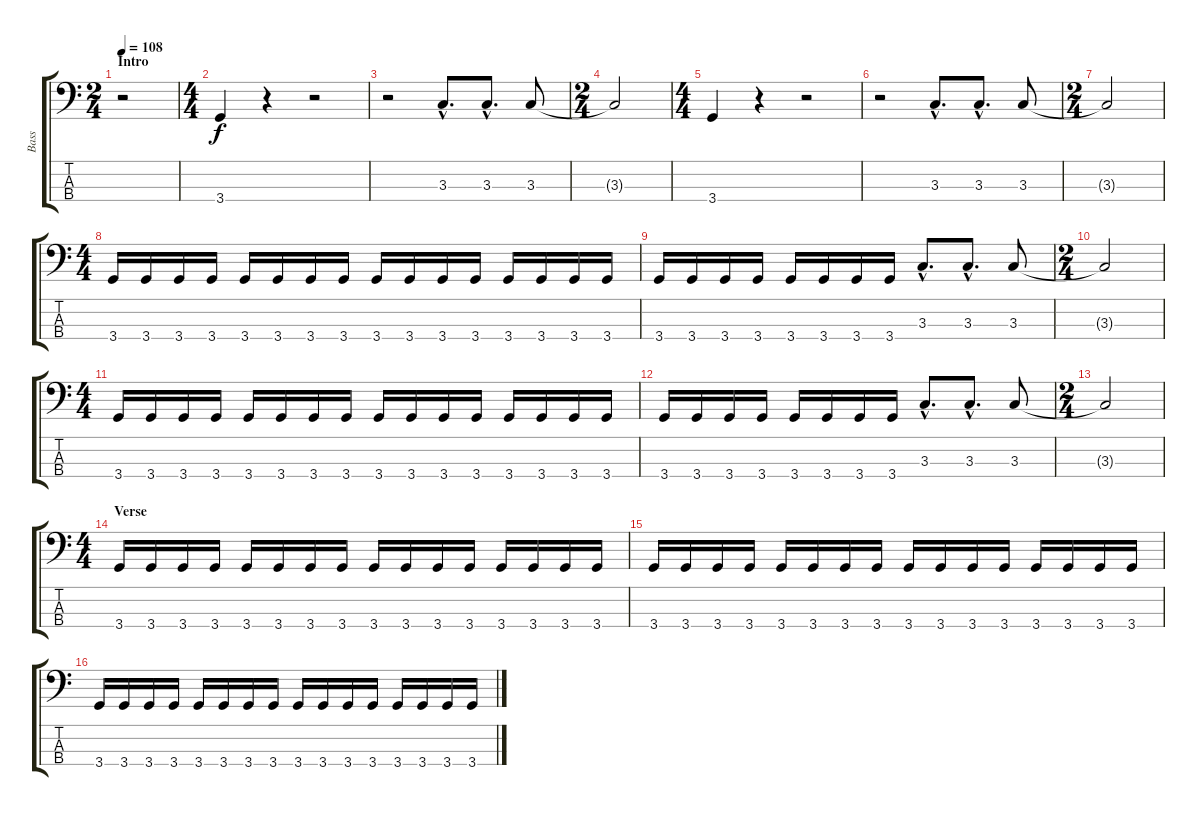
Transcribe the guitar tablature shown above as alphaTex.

\track ("Bass" "Bass") {instrument electricbasspick}
\staff {score tabs}
\tuning (G2 D2 A1 E1) {hide}
\ts (2 4)
\section ("" "Intro")
\tempo 108
\clef f4
\ks c
r.2{dy f instrument electricbasspick} |
\ts (4 4)
3.4.4 r.4 r.2 |
r.2 3.3{hac}.8{d} 3.3{hac}.8{d} 3.3.8 |
\ts (2 4)
3.3{t}.2 |
\ts (4 4)
3.4.4 r.4 r.2 |
r.2 3.3{hac}.8{d} 3.3{hac}.8{d} 3.3.8 |
\ts (2 4)
3.3{t}.2 |
\ts (4 4)
3.4.16 3.4.16 3.4.16 3.4.16 3.4.16 3.4.16 3.4.16 3.4.16 3.4.16 3.4.16 3.4.16 3.4.16 3.4.16 3.4.16 3.4.16 3.4.16 |
3.4.16 3.4.16 3.4.16 3.4.16 3.4.16 3.4.16 3.4.16 3.4.16 3.3{hac}.8{d} 3.3{hac}.8{d} 3.3.8 |
\ts (2 4)
3.3{t}.2 |
\ts (4 4)
3.4.16 3.4.16 3.4.16 3.4.16 3.4.16 3.4.16 3.4.16 3.4.16 3.4.16 3.4.16 3.4.16 3.4.16 3.4.16 3.4.16 3.4.16 3.4.16 |
3.4.16 3.4.16 3.4.16 3.4.16 3.4.16 3.4.16 3.4.16 3.4.16 3.3{hac}.8{d} 3.3{hac}.8{d} 3.3.8 |
\ts (2 4)
3.3{t}.2 |
\ts (4 4)
\section ("" "Verse")
3.4.16 3.4.16 3.4.16 3.4.16 3.4.16 3.4.16 3.4.16 3.4.16 3.4.16 3.4.16 3.4.16 3.4.16 3.4.16 3.4.16 3.4.16 3.4.16 |
3.4.16 3.4.16 3.4.16 3.4.16 3.4.16 3.4.16 3.4.16 3.4.16 3.4.16 3.4.16 3.4.16 3.4.16 3.4.16 3.4.16 3.4.16 3.4.16 |
3.4.16 3.4.16 3.4.16 3.4.16 3.4.16 3.4.16 3.4.16 3.4.16 3.4.16 3.4.16 3.4.16 3.4.16 3.4.16 3.4.16 3.4.16 3.4.16
